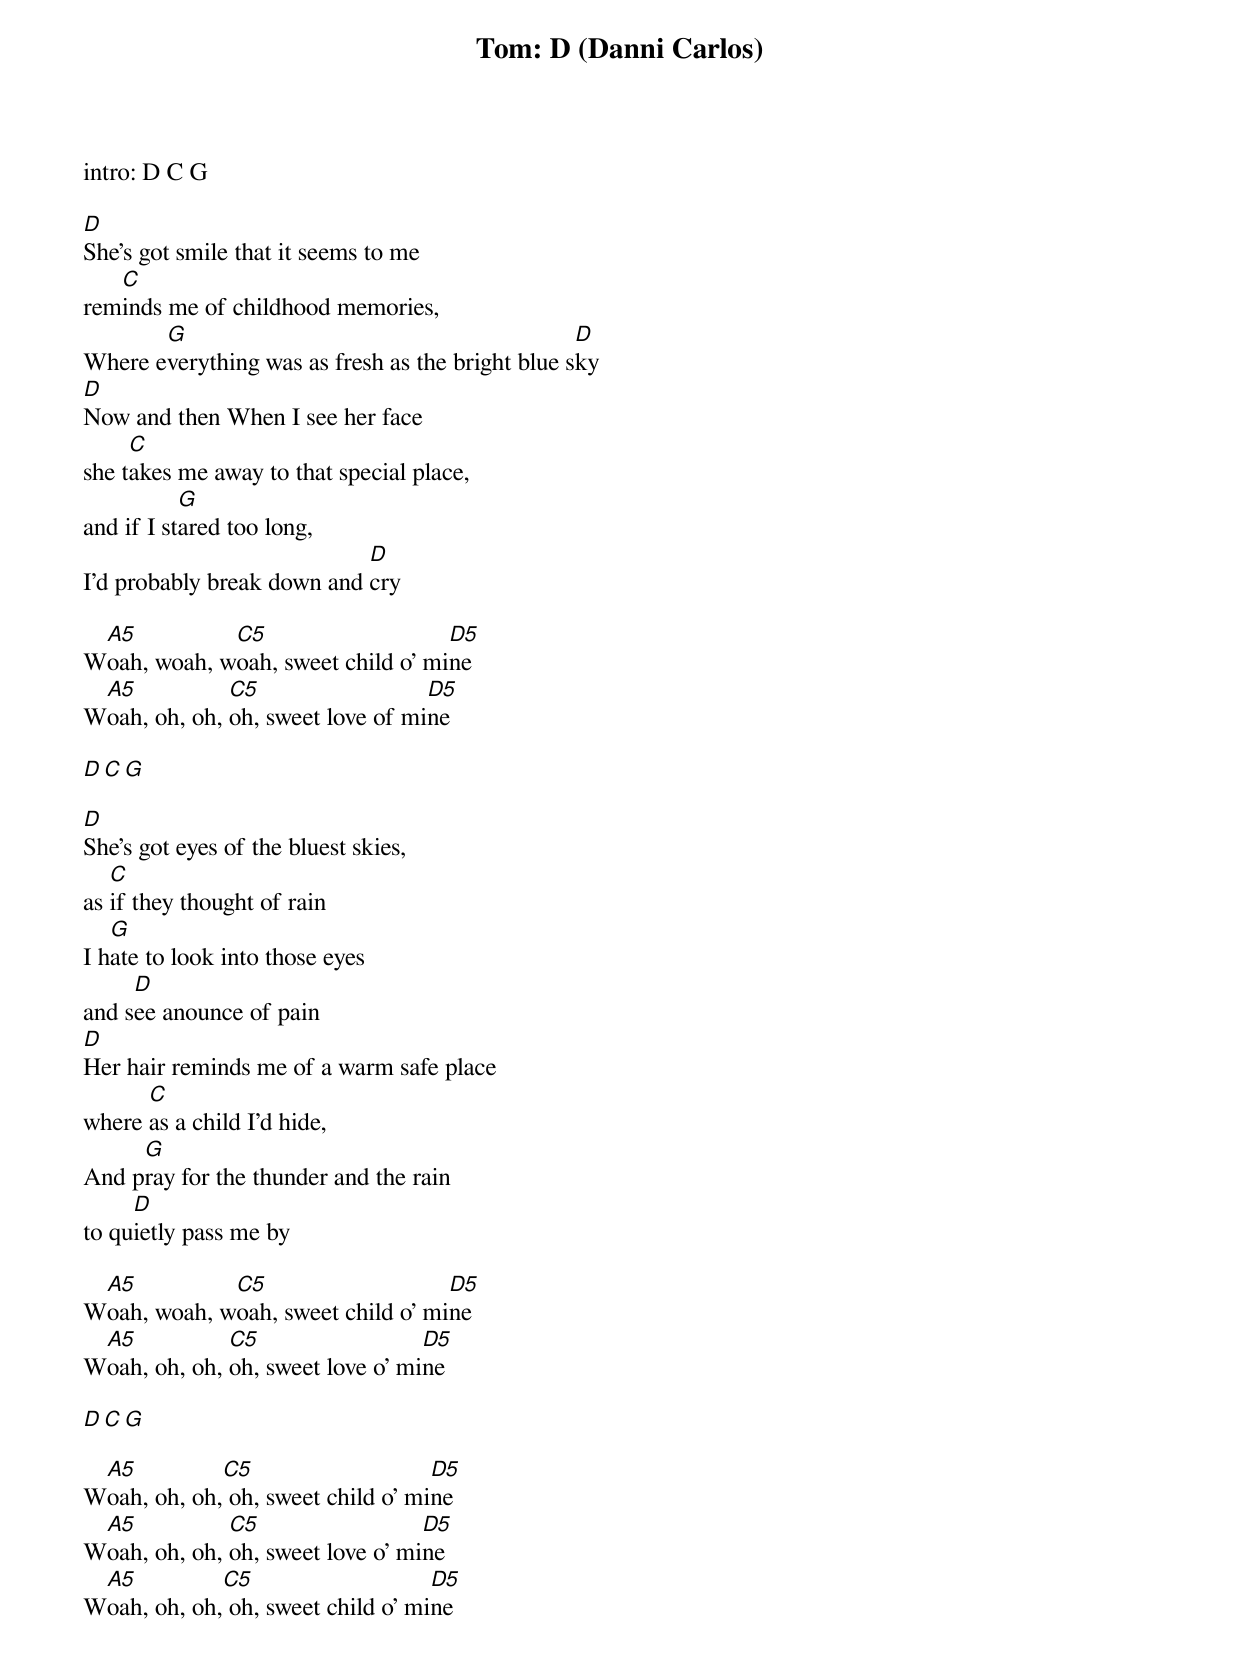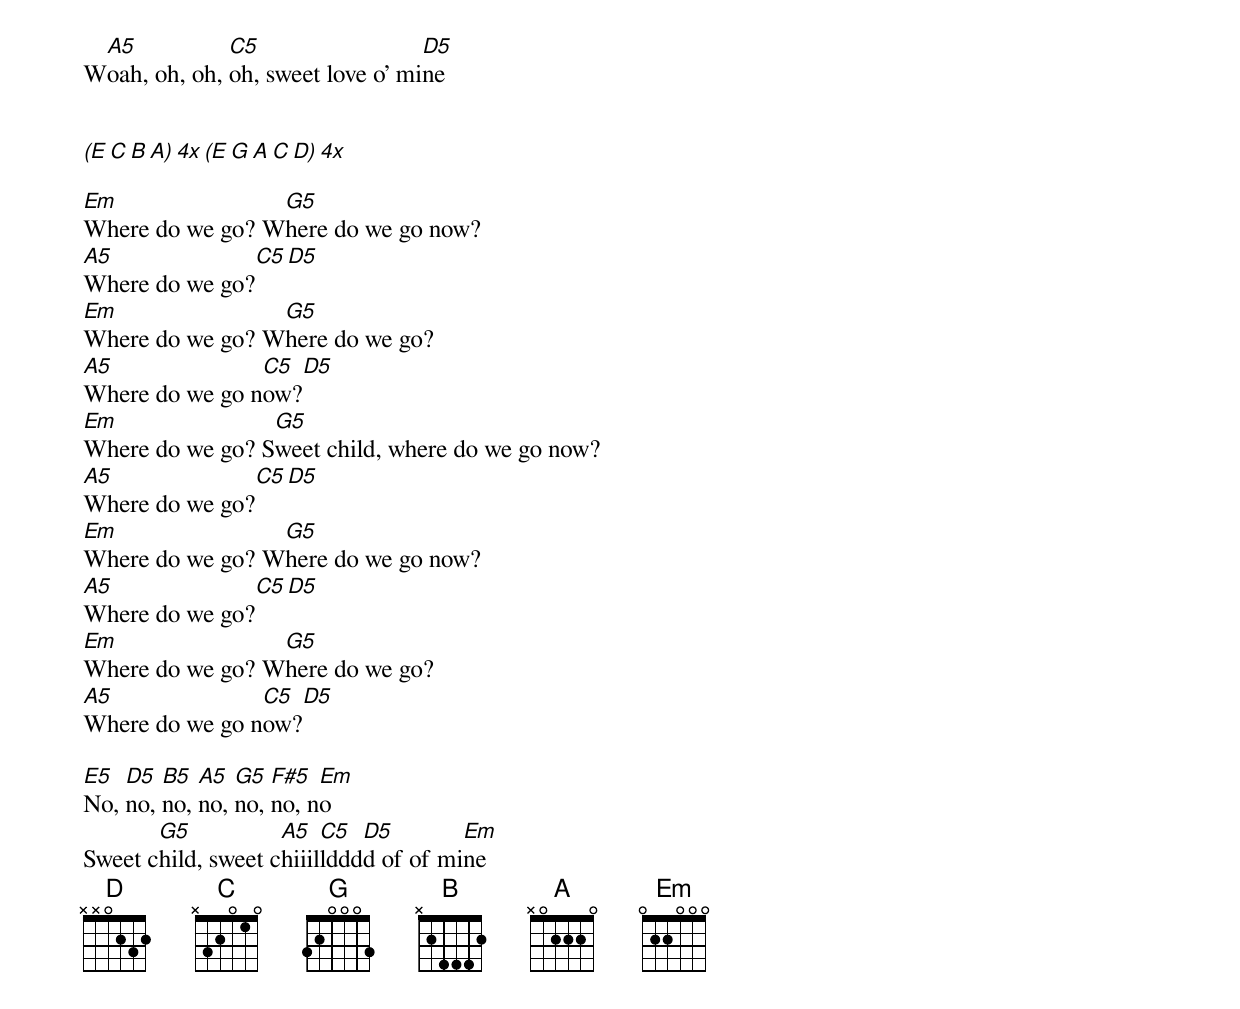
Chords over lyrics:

Tom: D (Danni Carlos)

intro: D C G

D
She's got smile that it seems to me
   C
reminds me of childhood memories,
       G                                          D
Where everything was as fresh as the bright blue sky
D
Now and then When I see her face
     C
she takes me away to that special place,
           G
and if I stared too long,
                            D
I'd probably break down and cry

 A5          C5                    D5
Woah, woah, woah, sweet child o' mine
 A5           C5                  D5
Woah, oh, oh, oh, sweet love of mine

D C G

D
She's got eyes of the bluest skies,
   C
as if they thought of rain
   G
I hate to look into those eyes
     D
and see anounce of pain
D
Her hair reminds me of a warm safe place
      C
where as a child I'd hide,
     G
And pray for the thunder and the rain
     D
to quietly pass me by

 A5          C5                    D5
Woah, woah, woah, sweet child o' mine
 A5           C5                  D5
Woah, oh, oh, oh, sweet love o' mine

D C G

 A5          C5                    D5
Woah, oh, oh, oh, sweet child o' mine
 A5           C5                  D5
Woah, oh, oh, oh, sweet love o' mine
 A5          C5                    D5
Woah, oh, oh, oh, sweet child o' mine
 A5           C5                  D5
Woah, oh, oh, oh, sweet love o' mine


(E C B A) 4x (E G A C D) 4x

Em               G5
Where do we go? Where do we go now?
A5              C5  D5
Where do we go?
Em               G5
Where do we go? Where do we go?
A5              C5  D5
Where do we go now?
Em               G5
Where do we go? Sweet child, where do we go now?
A5              C5  D5
Where do we go?
Em               G5
Where do we go? Where do we go now?
A5              C5  D5
Where do we go?
Em               G5
Where do we go? Where do we go?
A5              C5  D5
Where do we go now?

E5  D5  B5  A5  G5  F#5  Em
No, no, no, no, no, no, no
       G5           A5   C5  D5        Em
Sweet child, sweet chiiilldddd of of mine
